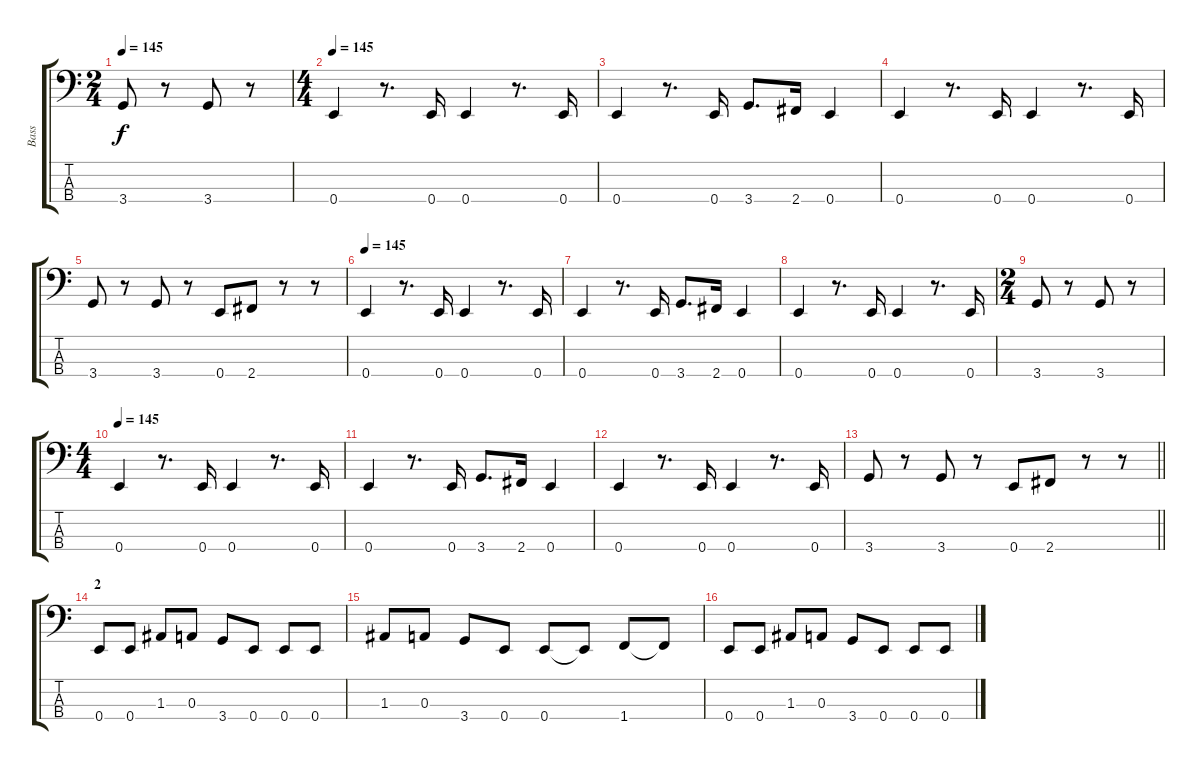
\track ("Bass" "Bass") {instrument electricbassfinger}
\staff {score tabs}
\tuning (G2 D2 A1 E1) {hide}
\ts (2 4)
\tempo 145
\clef f4
\ks c
3.4.8{dy f} r.8 3.4.8 r.8 |
\ts (4 4)
\tempo 145
0.4.4{instrument overdrivenguitar} r.8{d} 0.4.16 0.4.4 r.8{d} 0.4.16 |
0.4.4{instrument overdrivenguitar} r.8{d} 0.4.16 3.4.8{d} 2.4.16 0.4.4 |
0.4.4{instrument overdrivenguitar} r.8{d} 0.4.16 0.4.4 r.8{d} 0.4.16 |
3.4.8 r.8 3.4.8 r.8 0.4.8 2.4.8 r.8 r.8 |
\tempo 145
0.4.4{instrument overdrivenguitar} r.8{d} 0.4.16 0.4.4 r.8{d} 0.4.16 |
0.4.4{instrument overdrivenguitar} r.8{d} 0.4.16 3.4.8{d} 2.4.16 0.4.4 |
0.4.4{instrument overdrivenguitar} r.8{d} 0.4.16 0.4.4 r.8{d} 0.4.16 |
\ts (2 4)
3.4.8 r.8 3.4.8 r.8 |
\ts (4 4)
\tempo 145
0.4.4{instrument overdrivenguitar} r.8{d} 0.4.16 0.4.4 r.8{d} 0.4.16 |
0.4.4{instrument overdrivenguitar} r.8{d} 0.4.16 3.4.8{d} 2.4.16 0.4.4 |
0.4.4{instrument overdrivenguitar} r.8{d} 0.4.16 0.4.4 r.8{d} 0.4.16 |
\barLineRight lightlight
3.4.8 r.8 3.4.8 r.8 0.4.8 2.4.8 r.8 r.8 |
\section ("" "2")
0.4.8{instrument electricbassfinger} 0.4.8 1.3.8 0.3.8 3.4.8 0.4.8 0.4.8 0.4.8 |
1.3.8 0.3.8 3.4.8 0.4.8 0.4.8 0.4{t}.8 1.4.8 1.4{t}.8 |
0.4.8{instrument electricbassfinger} 0.4.8 1.3.8 0.3.8 3.4.8 0.4.8 0.4.8 0.4.8
